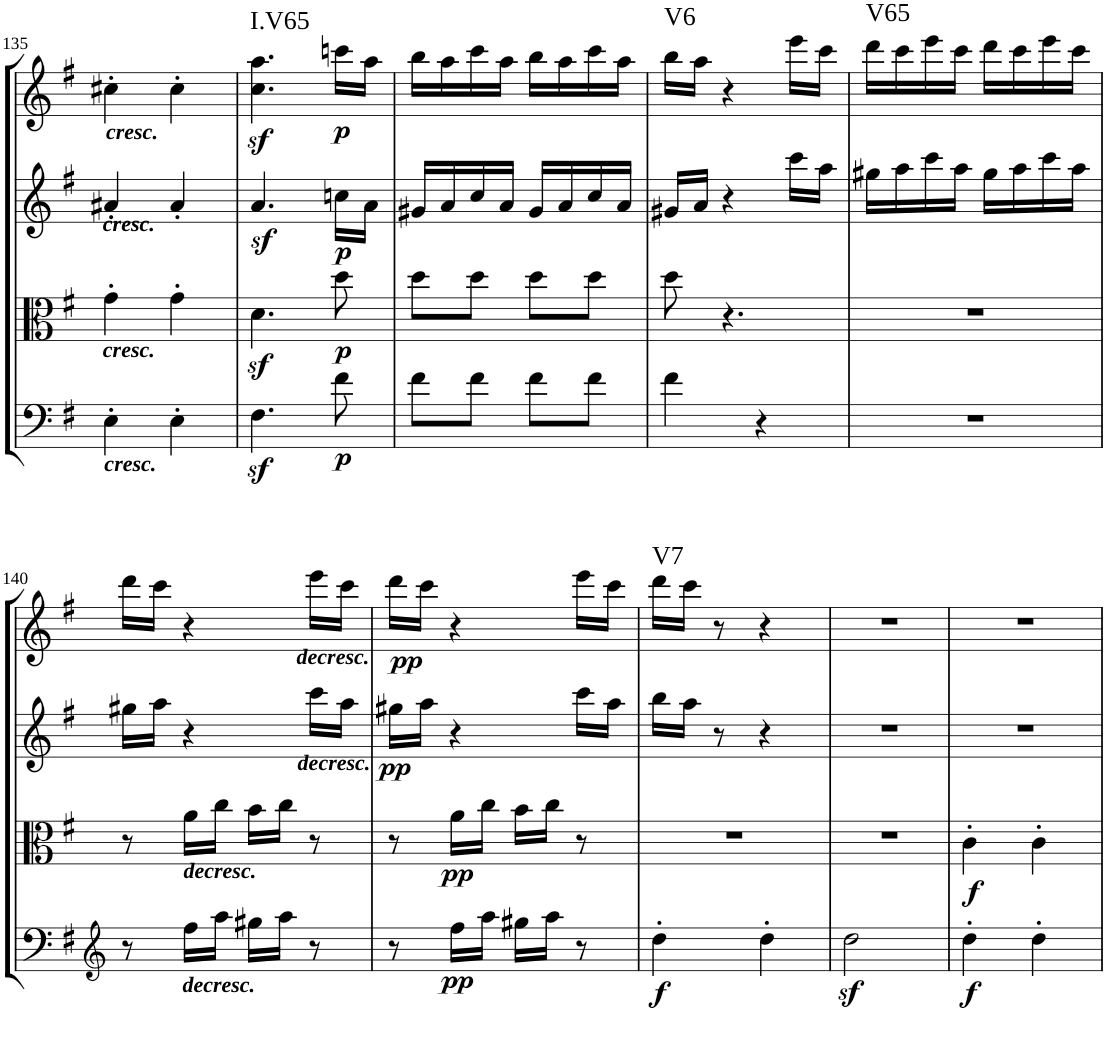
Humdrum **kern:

**kern	**dynam	**kern	**dynam	**kern	**dynam	**kern	**dynam	**harte
*part4	*part4	*part3	*part3	*part2	*part2	*part1	*part1	*part1
*staff4	*staff4	*staff3	*staff3	*staff2	*staff2	*staff1	*staff1	*
*I"Cello	*	*I"Viola	*	*I"2nd Violin	*	*I"1st Violin	*	*
*	*	*I'Vla	*	*I'Vln	*	*I'Vln	*	*
!!LO:PB:g=z
*clefF4	*	*clefC3	*	*clefG2	*	*clefG2	*	*
*k[f#]	*	*k[f#]	*	*k[f#]	*	*k[f#]	*	*
*G:	*	*G:	*	*G:	*	*G:	*	*
*M2/4	*	*M2/4	*	*M2/4	*	*M2/4	*	*
=135	=135	=135	=135	=135	=135	=135	=135	=135
!	!	!	!	!	!	!LO:TX:b:Bi:t=cresc.	!	!
!	!	!	!	!LO:TX:a:Bi:t=cresc.	!	!	!	!
!	!	!LO:TX:b:Bi:t=cresc.	!	!	!	!	!	!
!LO:TX:b:Bi:t=cresc.	!	!	!	!	!	!	!	!
4E'\	.	4g'\	.	4a#X'/	.	4cc#X'\	.	.
4E'\	.	4g'\	.	4a#'/	.	4cc#'\	.	.
=136	=136	=136	=136	=136	=136	=136	=136	=136
!	!	!	!	!	!	!	!LO:DY:b	!LO:H:kt=I.V65
4.F#z<\	.	4.dz<\	.	4.az</	.	4.cc\ 4.aa\	sf	N
!	!LO:DY:b	!	!LO:DY:b	!	!LO:DY:b	!	!LO:DY:b	!
8f#\	p	8dd\	p	16ccn\LL	p	16cccn\LL	p	.
.	.	.	.	16a\JJ	.	16aa\JJ	.	.
=137	=137	=137	=137	=137	=137	=137	=137	=137
8f#\L	.	8dd\L	.	16g#X/LL	.	16bb\LL	.	.
.	.	.	.	16a/	.	16aa\	.	.
8f#\J	.	8dd\J	.	16cc/	.	16ccc\	.	.
.	.	.	.	16a/JJ	.	16aa\JJ	.	.
8f#\L	.	8dd\L	.	16g#/LL	.	16bb\LL	.	.
.	.	.	.	16a/	.	16aa\	.	.
8f#\J	.	8dd\J	.	16cc/	.	16ccc\	.	.
.	.	.	.	16a/JJ	.	16aa\JJ	.	.
=138	=138	=138	=138	=138	=138	=138	=138	=138
!	!	!	!	!	!	!	!	!LO:H:kt=V6
4f#\	.	8dd\	.	16g#X/LL	.	16bb\LL	.	N
.	.	.	.	16a/JJ	.	16aa\JJ	.	.
.	.	4.r	.	4r	.	4r	.	.
4r	.	.	.	.	.	.	.	.
.	.	.	.	16ccc\LL	.	16eee\LL	.	.
.	.	.	.	16aa\JJ	.	16ccc\JJ	.	.
=139	=139	=139	=139	=139	=139	=139	=139	=139
!	!	!	!	!	!	!	!	!LO:H:kt=V65
2r	.	2r	.	16gg#X\LL	.	16ddd\LL	.	N
.	.	.	.	16aa\	.	16ccc\	.	.
.	.	.	.	16ccc\	.	16eee\	.	.
.	.	.	.	16aa\JJ	.	16ccc\JJ	.	.
.	.	.	.	16gg#\LL	.	16ddd\LL	.	.
.	.	.	.	16aa\	.	16ccc\	.	.
.	.	.	.	16ccc\	.	16eee\	.	.
.	.	.	.	16aa\JJ	.	16ccc\JJ	.	.
!!LO:LB:g=z
=140	=140	=140	=140	=140	=140	=140	=140	=140
*clefG2	*	*	*	*	*	*	*	*
8r	.	8r	.	16gg#X\LL	.	16ddd\LL	.	.
.	.	.	.	16aa\JJ	.	16ccc\JJ	.	.
!	!	!LO:TX:a:Bi:t=decresc.	!	!	!	!	!	!
!LO:TX:b:Bi:t=decresc.	!	!	!	!	!	!	!	!
16ff#\LL	.	16a\LL	.	4r	.	4r	.	.
16aa\JJ	.	16cc\JJ	.	.	.	.	.	.
16gg#X\LL	.	16b\LL	.	.	.	.	.	.
16aa\JJ	.	16cc\JJ	.	.	.	.	.	.
!	!	!	!	!	!	!LO:TX:a:Bi:t=decresc.	!	!
!	!	!	!	!LO:TX:a:Bi:t=decresc.	!	!	!	!
8r	.	8r	.	16ccc\LL	.	16eee\LL	.	.
.	.	.	.	16aa\JJ	.	16ccc\JJ	.	.
=141	=141	=141	=141	=141	=141	=141	=141	=141
!	!	!	!	!	!LO:DY:b	!	!LO:DY:b	!
8r	.	8r	.	16gg#X\LL	pp	16ddd\LL	pp	.
.	.	.	.	16aa\JJ	.	16ccc\JJ	.	.
!	!LO:DY:b	!	!LO:DY:b	!	!	!	!	!
16ff#\LL	pp	16a\LL	pp	4r	.	4r	.	.
16aa\JJ	.	16cc\JJ	.	.	.	.	.	.
16gg#X\LL	.	16b\LL	.	.	.	.	.	.
16aa\JJ	.	16cc\JJ	.	.	.	.	.	.
8r	.	8r	.	16ccc\LL	.	16eee\LL	.	.
.	.	.	.	16aa\JJ	.	16ccc\JJ	.	.
=142	=142	=142	=142	=142	=142	=142	=142	=142
!	!LO:DY:b	!	!	!	!	!	!	!LO:H:kt=V7
4dd'\	f	2r	.	16bb\LL	.	16ddd\LL	.	N
.	.	.	.	16aa\JJ	.	16ccc\JJ	.	.
.	.	.	.	8r	.	8r	.	.
4dd'\	.	.	.	4r	.	4r	.	.
=143	=143	=143	=143	=143	=143	=143	=143	=143
2ddz<\	.	2r	.	2r	.	2r	.	.
=144	=144	=144	=144	=144	=144	=144	=144	=144
!	!LO:DY:b	!	!LO:DY:b	!	!	!	!	!
4dd'\	f	4c'\	f	2r	.	2r	.	.
4dd'\	.	4c'\	.	.	.	.	.	.
=	=	=	=	=	=	=	=	=
*-	*-	*-	*-	*-	*-	*-	*-	*-
